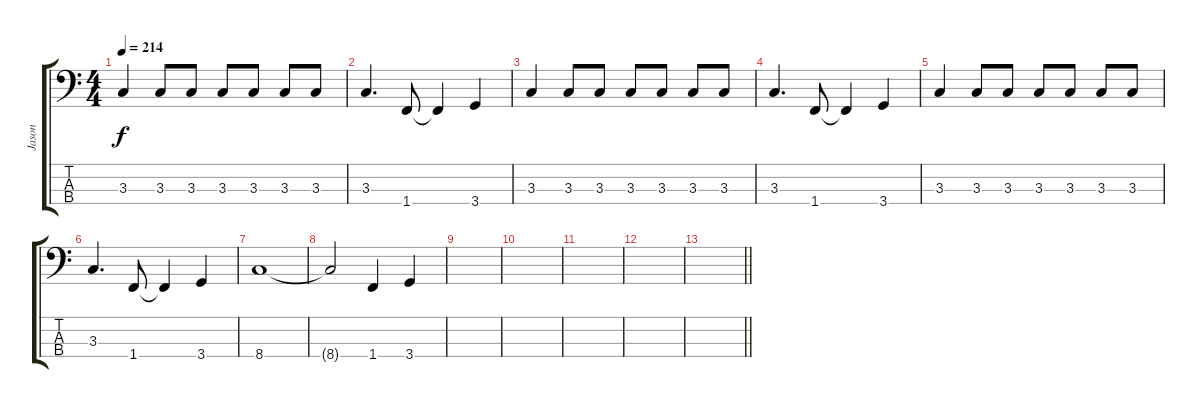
\track ("Jason" "Jason") {instrument electricbassfinger}
\staff {score tabs}
\tuning (G2 D2 A1 E1) {hide}
\ts (4 4)
\tempo 214
\clef f4
\ks c
3.3.4{dy f} 3.3.8 3.3.8 3.3.8 3.3.8 3.3.8 3.3.8 |
3.3.4{d} 1.4.8 1.4{t}.4 3.4.4 |
3.3.4 3.3.8 3.3.8 3.3.8 3.3.8 3.3.8 3.3.8 |
3.3.4{d} 1.4.8 1.4{t}.4 3.4.4 |
3.3.4 3.3.8 3.3.8 3.3.8 3.3.8 3.3.8 3.3.8 |
3.3.4{d} 1.4.8 1.4{t}.4 3.4.4 |
8.4.1 |
8.4{t}.2 1.4.4 3.4.4 |
|
|
|
|
\barLineRight lightlight
